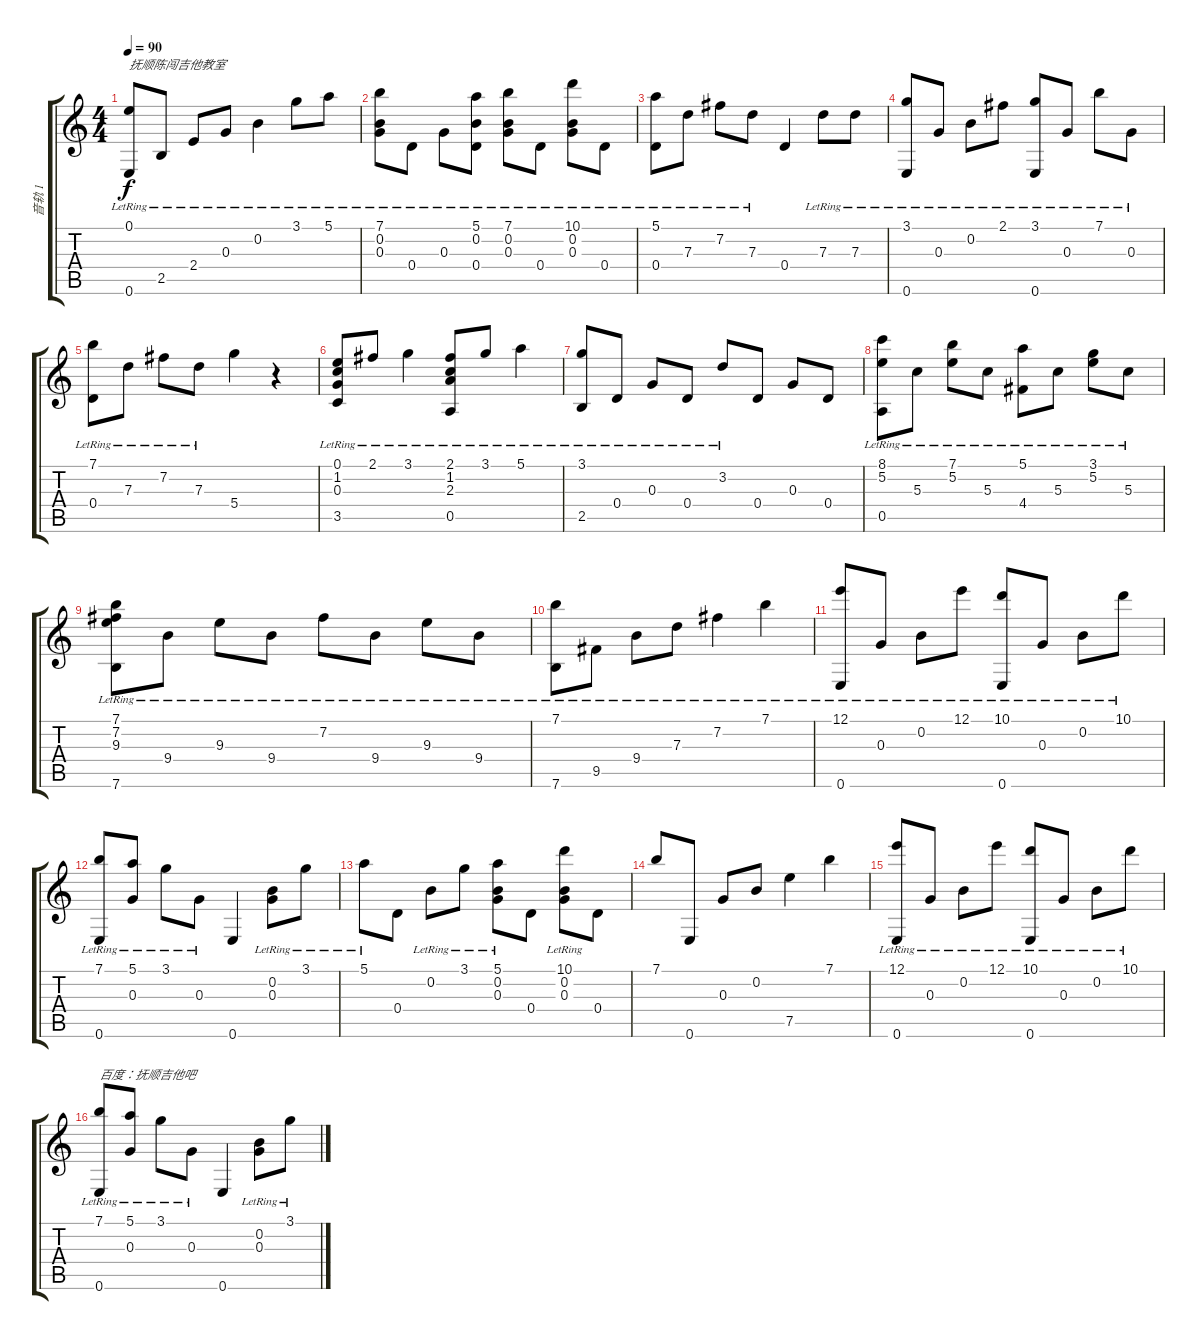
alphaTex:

\track ("音轨 1" "音轨 1") {instrument acousticguitarsteel}
\staff {score tabs}
\tuning (E4 B3 G3 D3 A2 E2) {hide}
\ts (4 4)
\tempo 90
\clef g2
\ks c
(0.1{lr} 0.6{lr}).8{txt "抚顺陈闯吉他教室" dy f} 2.5{lr}.8 2.4{lr}.8 0.3{lr}.8 0.2{lr}.4 3.1{lr}.8 5.1{lr}.8 |
(7.1{lr} 0.2{lr} 0.3{lr}).8 0.4{lr}.8 0.3{lr}.8 (5.1{lr} 0.2{lr} 0.4{lr}).8 (7.1{lr} 0.2{lr} 0.3{lr}).8 0.4{lr}.8 (10.1{lr} 0.2{lr} 0.3{lr}).8 0.4{lr}.8 |
(5.1{lr} 0.4{lr}).8 7.3{lr}.8 7.2{lr}.8 7.3{lr}.8 0.4.4 7.3{lr}.8 7.3{lr}.8 |
(3.1{lr} 0.6{lr}).8 0.3{lr}.8 0.2{lr}.8 2.1{lr}.8 (3.1{lr} 0.6{lr}).8 0.3{lr}.8 7.1{lr}.8 0.3{lr}.8 |
(7.1{lr} 0.4{lr}).8 7.3{lr}.8 7.2{lr}.8 7.3{lr}.8 5.4.4{ot 8vb} r.4 |
(0.1{lr} 1.2{lr} 0.3{lr} 3.5{lr}).8 2.1{lr}.8 3.1{lr}.4 (2.1{lr} 1.2{lr} 2.3{lr} 0.5{lr}).8 3.1{lr}.8 5.1{lr}.4 |
(3.1{lr} 2.5{lr}).8 0.4{lr}.8 0.3{lr}.8 0.4{lr}.8 3.2{lr}.8 0.4.8 0.3.8 0.4.8 |
(8.1 5.2{lr} 0.5{lr}).8 5.3{lr}.8 (7.1{lr} 5.2{lr}).8 5.3{lr}.8 (5.1{lr} 4.4{lr}).8 5.3{lr}.8 (3.1{lr} 5.2{lr}).8 5.3{lr}.8 |
(7.1{lr} 7.2{lr} 9.3{lr} 7.6{lr}).8 9.4{lr}.8 9.3{lr}.8 9.4{lr}.8 7.2{lr}.8 9.4{lr}.8 9.3{lr}.8 9.4{lr}.8 |
(7.1{lr} 7.6{lr}).8 9.5{lr}.8 9.4{lr}.8 7.3{lr}.8 7.2{lr}.4 7.1{lr}.4 |
(12.1{lr} 0.6{lr}).8 0.3{lr}.8 0.2{lr}.8 12.1{lr}.8 (10.1{lr} 0.6{lr}).8 0.3{lr}.8 0.2{lr}.8 10.1{lr}.8 |
(7.1{lr} 0.6{lr}).8 (5.1{lr} 0.3{lr}).8 3.1{lr}.8 0.3{lr}.8 0.6.4 (0.2{lr} 0.3).8 3.1{lr}.8 |
5.1{lr}.8 0.4.8 0.2{lr}.8 3.1{lr}.8 (5.1 0.2 0.3{lr}).8 0.4.8 (10.1 0.2 0.3{lr}).8 0.4.8 |
7.1.8 0.6.8 0.3.8 0.2.8 7.5.4{ot 8vb} 7.1.4 |
(12.1{lr} 0.6{lr}).8 0.3{lr}.8 0.2{lr}.8 12.1{lr}.8 (10.1{lr} 0.6{lr}).8 0.3{lr}.8 0.2{lr}.8 10.1{lr}.8 |
(7.1{lr} 0.6{lr}).8{txt "百度：抚顺吉他吧"} (5.1{lr} 0.3{lr}).8 3.1{lr}.8 0.3{lr}.8 0.6.4 (0.2{lr} 0.3).8 3.1{lr}.8
